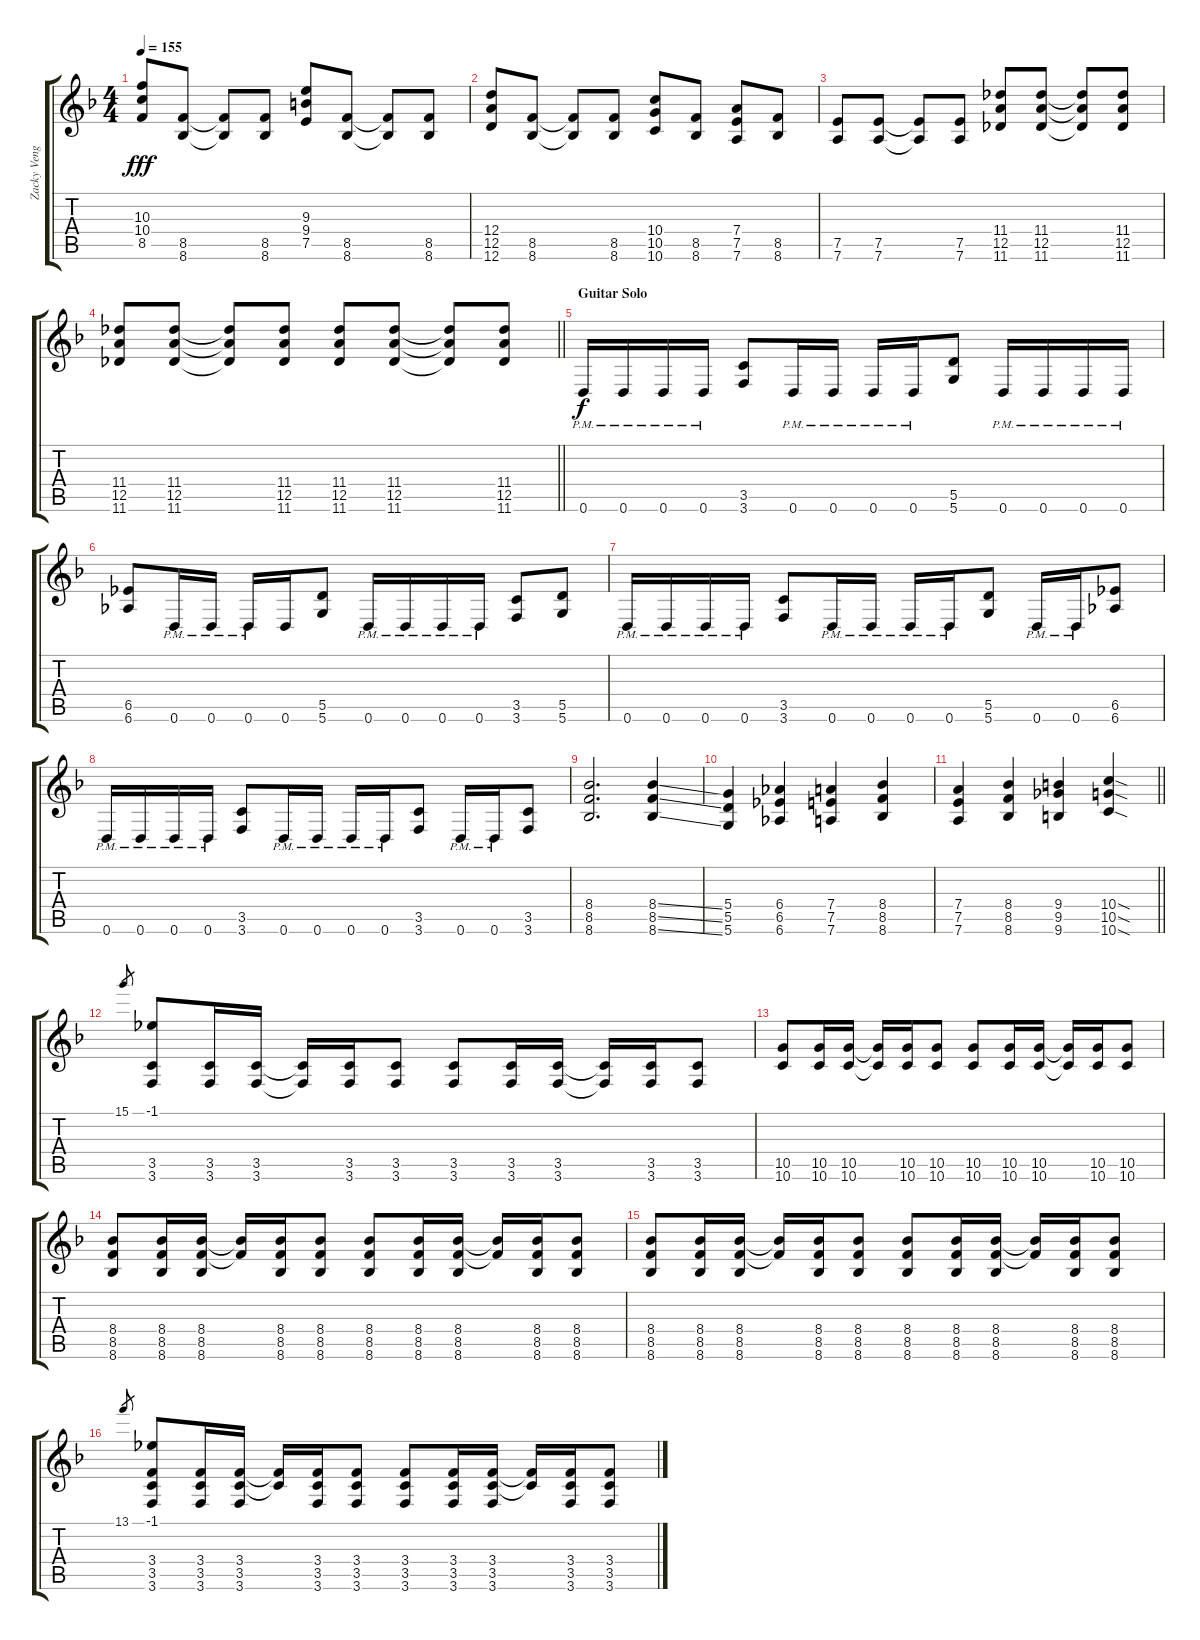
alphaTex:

\track ("Zacky Vengeance" "Zacky Veng") {instrument distortionguitar}
\staff {score tabs}
\tuning (E4 B3 G3 D3 A2 D2) {hide}
\ts (4 4)
\tempo 155
\clef g2
\ks f
(10.3 10.4 8.5).8{dy fff} (8.5 8.6).8 (8.5{t} 8.6{t}).8 (8.5 8.6).8 (9.3 9.4 7.5).8 (8.5 8.6).8 (8.5{t} 8.6{t}).8 (8.5 8.6).8 |
(12.4 12.5 12.6).8 (8.5 8.6).8 (8.5{t} 8.6{t}).8 (8.5 8.6).8 (10.4 10.5 10.6).8 (8.5 8.6).8 (7.4 7.5 7.6).8 (8.5 8.6).8 |
(7.5 7.6).8 (7.5 7.6).8 (7.5{t} 7.6{t}).8 (7.5 7.6).8 (11.4 12.5 11.6).8 (11.4 12.5 11.6).8 (11.4{t} 12.5{t} 11.6{t}).8 (11.4 12.5 11.6).8 |
\barLineRight lightlight
(11.4 12.5 11.6).8 (11.4 12.5 11.6).8 (11.4{t} 12.5{t} 11.6{t}).8 (11.4 12.5 11.6).8 (11.4 12.5 11.6).8 (11.4 12.5 11.6).8 (11.4{t} 12.5{t} 11.6{t}).8 (11.4 12.5 11.6).8 |
\section ("" "Guitar Solo")
0.6{pm}.16{dy f volume 10} 0.6{pm}.16 0.6{pm}.16 0.6{pm}.16 (3.5 3.6).8 0.6{pm}.16 0.6{pm}.16 0.6{pm}.16 0.6{pm}.16 (5.5 5.6).8 0.6{pm}.16 0.6{pm}.16 0.6{pm}.16 0.6{pm}.16 |
(6.5 6.6).8 0.6{pm}.16 0.6{pm}.16 0.6{pm}.16 0.6.16 (5.5 5.6).8 0.6{pm}.16 0.6{pm}.16 0.6{pm}.16 0.6{pm}.16 (3.5 3.6).8 (5.5 5.6).8 |
0.6{pm}.16 0.6{pm}.16 0.6{pm}.16 0.6{pm}.16 (3.5 3.6).8 0.6{pm}.16 0.6{pm}.16 0.6{pm}.16 0.6{pm}.16 (5.5 5.6).8 0.6{pm}.16 0.6{pm}.16 (6.5 6.6).8 |
0.6{pm}.16 0.6{pm}.16 0.6{pm}.16 0.6{pm}.16 (3.5 3.6).8 0.6{pm}.16 0.6{pm}.16 0.6{pm}.16 0.6{pm}.16 (3.5 3.6).8 0.6{pm}.16 0.6{pm}.16 (3.5 3.6).8 |
(8.4 8.5 8.6).2{d} (8.4{ss} 8.5{ss} 8.6{ss}).4 |
(5.4 5.5 5.6).4 (6.4 6.5 6.6).4 (7.4 7.5 7.6).4 (8.4 8.5 8.6).4 |
\barLineRight lightlight
(7.4 7.5 7.6).4 (8.4 8.5 8.6).4 (9.4 9.5 9.6).4 (10.4{sod} 10.5{sod} 10.6{sod}).4 |
15.1.8{gr} (-1.1 3.5 3.6).8 (3.5 3.6).16 (3.5 3.6).16 (3.5{t} 3.6{t}).16 (3.5 3.6).16 (3.5 3.6).8 (3.5 3.6).8 (3.5 3.6).16 (3.5 3.6).16 (3.5{t} 3.6{t}).16 (3.5 3.6).16 (3.5 3.6).8 |
(10.5 10.6).8 (10.5 10.6).16 (10.5 10.6).16 (10.5{t} 10.6{t}).16 (10.5 10.6).16 (10.5 10.6).8 (10.5 10.6).8 (10.5 10.6).16 (10.5 10.6).16 (10.5{t} 10.6{t}).16 (10.5 10.6).16 (10.5 10.6).8 |
(8.4 8.5 8.6).8 (8.4 8.5 8.6).16 (8.4 8.5 8.6).16 (8.4{t} 8.5{t}).16 (8.4 8.5 8.6).16 (8.4 8.5 8.6).8 (8.4 8.5 8.6).8 (8.4 8.5 8.6).16 (8.4 8.5 8.6).16 (8.4{t} 8.5{t}).16 (8.4 8.5 8.6).16 (8.4 8.5 8.6).8 |
(8.4 8.5 8.6).8 (8.4 8.5 8.6).16 (8.4 8.5 8.6).16 (8.4{t} 8.5{t}).16 (8.4 8.5 8.6).16 (8.4 8.5 8.6).8 (8.4 8.5 8.6).8 (8.4 8.5 8.6).16 (8.4 8.5 8.6).16 (8.4{t} 8.5{t}).16 (8.4 8.5 8.6).16 (8.4 8.5 8.6).8 |
13.1.8{gr} (-1.1 3.4 3.5 3.6).8 (3.4 3.5 3.6).16 (3.4 3.5 3.6).16 (3.4{t} 3.5{t}).16 (3.4 3.5 3.6).16 (3.4 3.5 3.6).8 (3.4 3.5 3.6).8 (3.4 3.5 3.6).16 (3.4 3.5 3.6).16 (3.4{t} 3.5{t}).16 (3.4 3.5 3.6).16 (3.4 3.5 3.6).8
